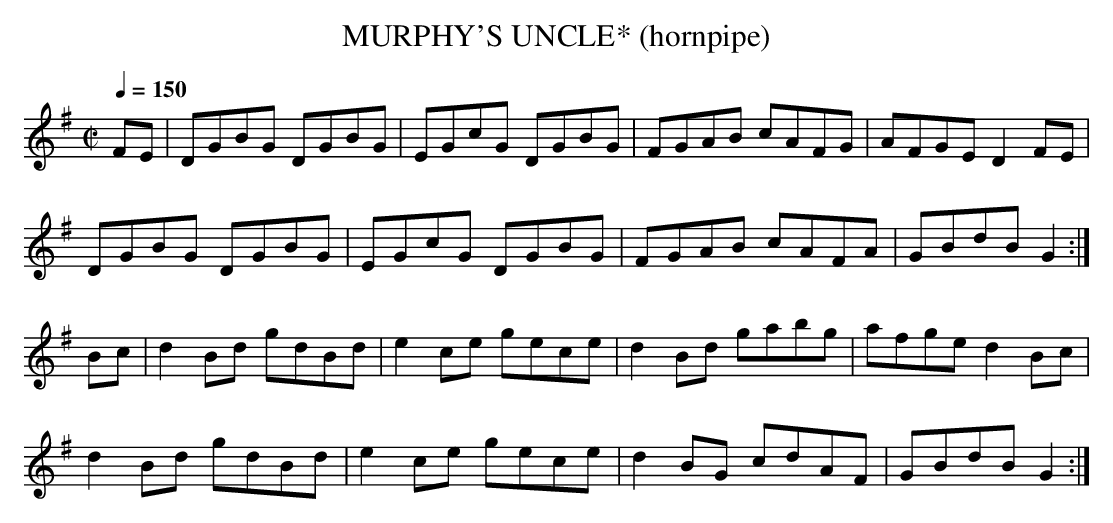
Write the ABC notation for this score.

X:1
T:MURPHY'S UNCLE* (hornpipe)
Q:1/4=150
M:C|
K:G
FE|DGBG DGBG|EGcG DGBG|FGAB cAFG|AFGE D2FE|
DGBG DGBG|EGcG DGBG|FGAB cAFA|GBdB G2 :|
Bc|d2Bd gdBd|e2ce gece|d2Bd gabg|afge d2Bc|
d2Bd gdBd|e2ce gece|d2BG cdAF|GBdB G2 :|
